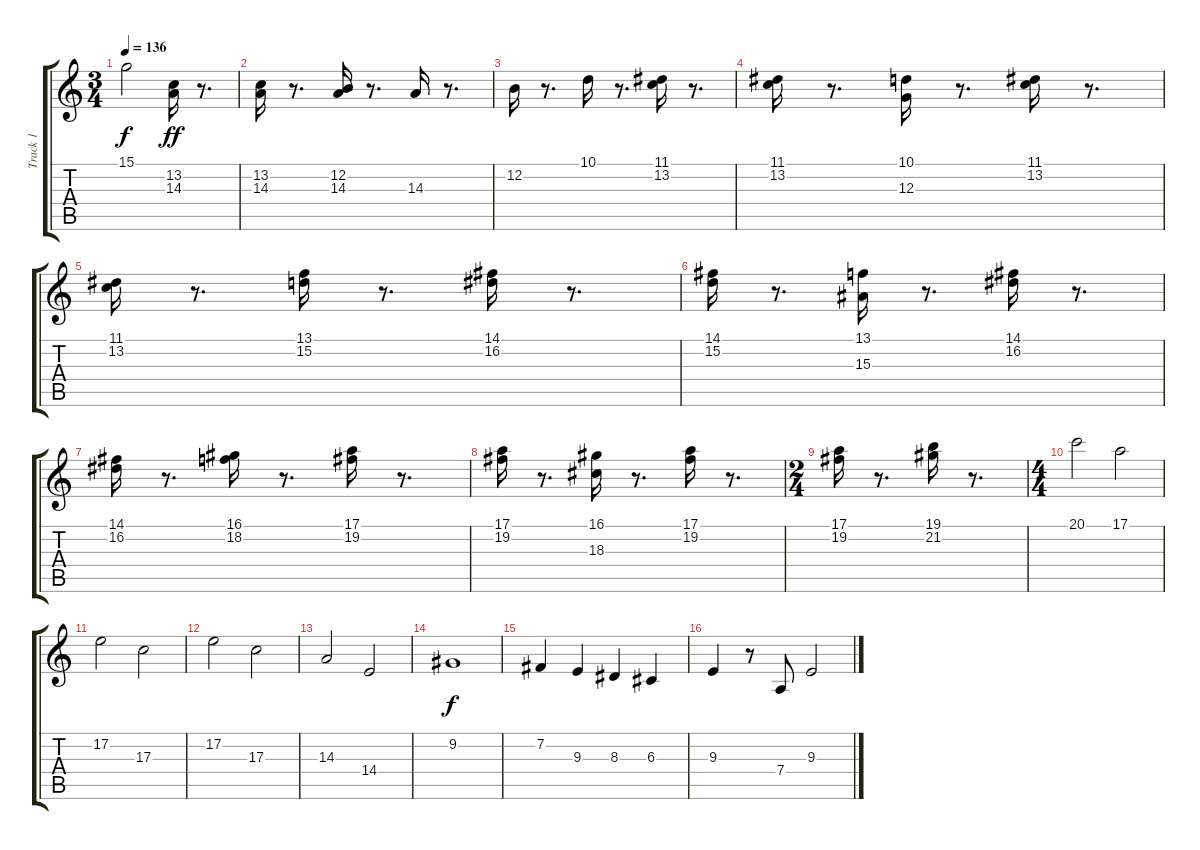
\track ("Track 1" "Track 1") {instrument stringensemble1}
\staff {score tabs}
\tuning (E4 B3 G3 D3 A2 E2) {hide}
\ts (3 4)
\tempo 136
\clef g2
\ks c
15.1.2{dy f} (13.2 14.3).16{dy ff} r.8{d} |
(13.2 14.3).16 r.8{d} (12.2 14.3).16 r.8{d} 14.3.16 r.8{d} |
12.2.16 r.8{d} 10.1.16 r.8{d} (11.1 13.2).16 r.8{d} |
(11.1 13.2).16 r.8{d} (10.1 12.3).16 r.8{d} (11.1 13.2).16 r.8{d} |
(11.1 13.2).16 r.8{d} (13.1 15.2).16 r.8{d} (14.1 16.2).16 r.8{d} |
(14.1 15.2).16 r.8{d} (13.1 15.3).16 r.8{d} (14.1 16.2).16 r.8{d} |
(14.1 16.2).16 r.8{d} (16.1 18.2).16 r.8{d} (17.1 19.2).16 r.8{d} |
(17.1 19.2).16 r.8{d} (16.1 18.3).16 r.8{d} (17.1 19.2).16 r.8{d} |
\ts (2 4)
(17.1 19.2).16 r.8{d} (19.1 21.2).16 r.8{d} |
\ts (4 4)
20.1.2{instrument flute} 17.1.2 |
17.2.2 17.3.2 |
17.2.2 17.3.2 |
14.3.2 14.4.2 |
9.2.1{dy f instrument stringensemble1} |
7.2.4 9.3.4 8.3.4 6.3.4 |
9.3.4 r.8 7.4.8 9.3.2
